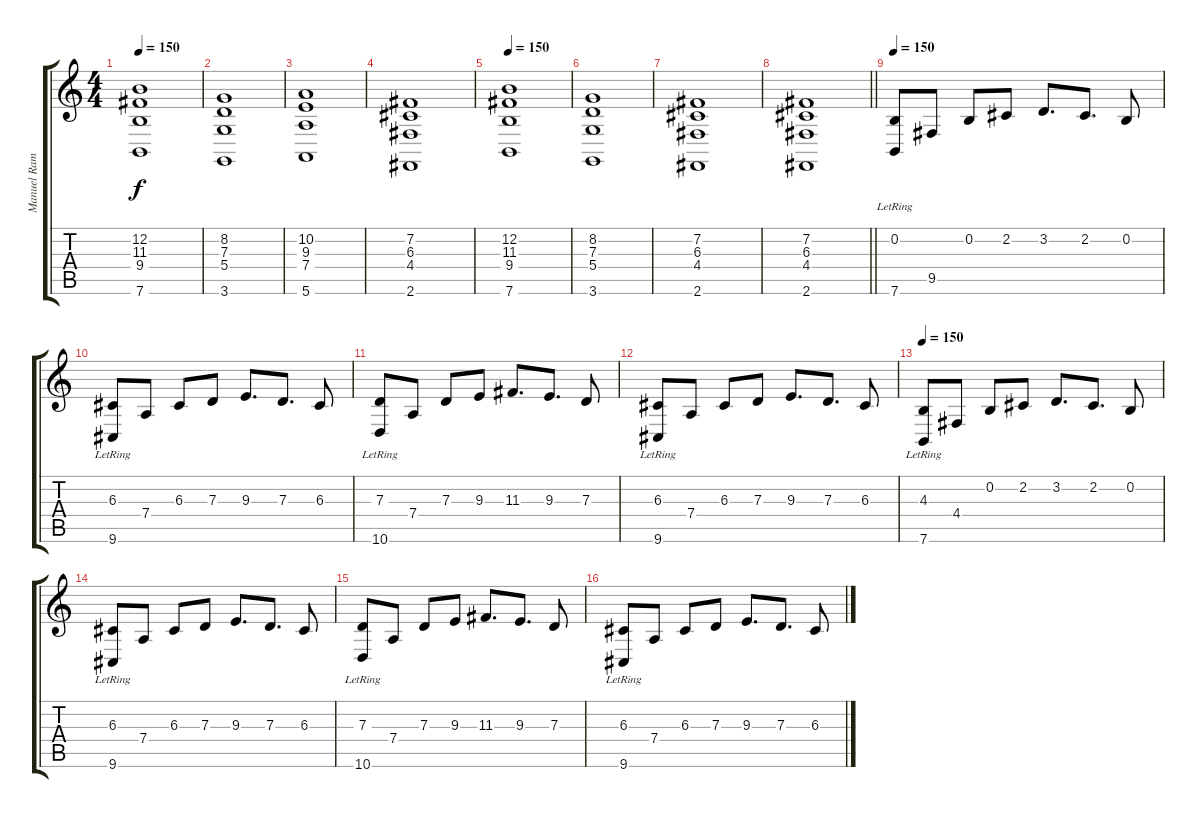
\track ("Manuel Ramil" "Manuel Ram") {instrument stringensemble1}
\staff {score tabs}
\tuning (E4 B3 G3 D3 A2 E2) {hide}
\ts (4 4)
\tempo 150
\clef g2
\ks c
(12.2 11.3 9.4 7.6).1{dy f} |
(8.2 7.3 5.4 3.6).1 |
(10.2 9.3 7.4 5.6).1 |
(7.2 6.3 4.4 2.6).1 |
\tempo 150
(12.2 11.3 9.4 7.6).1 |
(8.2 7.3 5.4 3.6).1 |
(7.2 6.3 4.4 2.6).1 |
\barLineRight lightlight
(7.2 6.3 4.4 2.6).1 |
\tempo 150
(0.2 7.6{lr}).8 9.5.8 0.2.8 2.2.8 3.2.8{d} 2.2.8{d} 0.2.8 |
(6.3 9.6{lr}).8 7.4.8 6.3.8 7.3.8 9.3.8{d} 7.3.8{d} 6.3.8 |
(7.3 10.6{lr}).8 7.4.8 7.3.8 9.3.8 11.3.8{d} 9.3.8{d} 7.3.8 |
(6.3 9.6{lr}).8 7.4.8 6.3.8 7.3.8 9.3.8{d} 7.3.8{d} 6.3.8 |
\tempo 150
(4.3 7.6{lr}).8 4.4.8 0.2.8 2.2.8 3.2.8{d} 2.2.8{d} 0.2.8 |
(6.3 9.6{lr}).8 7.4.8 6.3.8 7.3.8 9.3.8{d} 7.3.8{d} 6.3.8 |
(7.3 10.6{lr}).8 7.4.8 7.3.8 9.3.8 11.3.8{d} 9.3.8{d} 7.3.8 |
(6.3 9.6{lr}).8 7.4.8 6.3.8 7.3.8 9.3.8{d} 7.3.8{d} 6.3.8
